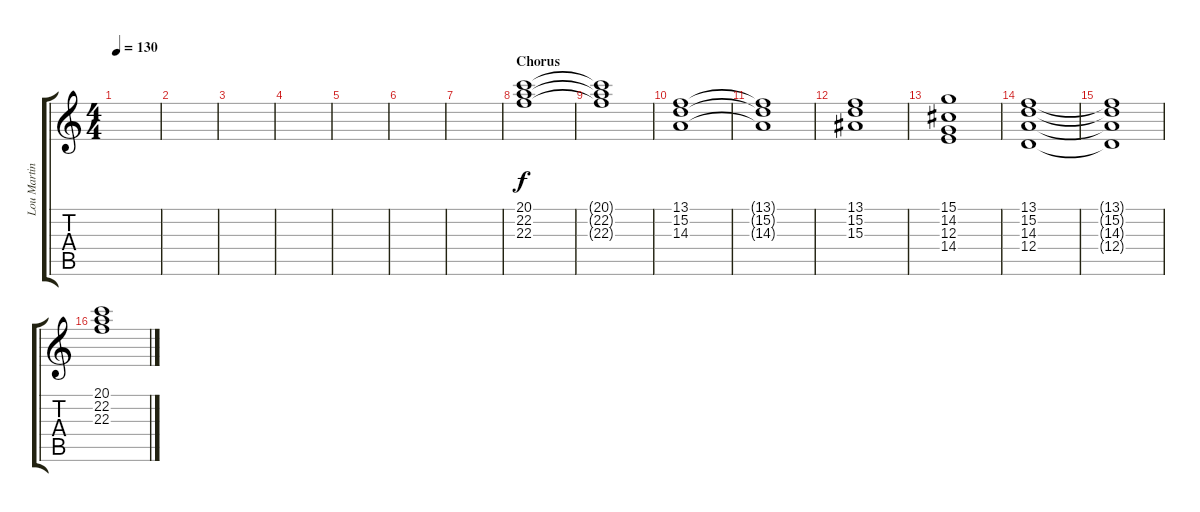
\track ("Lou Martin Keyboard" "Lou Martin") {instrument rockorgan}
\staff {score tabs}
\tuning (E4 B3 G3 D3 A2 E2) {hide}
\ts (4 4)
\tempo 130
\clef g2
\ks c
|
|
|
|
|
|
|
\section ("" "Chorus")
(20.1 22.2 22.3).1 |
(20.1{t} 22.2{t} 22.3{t}).1 |
(13.1 15.2 14.3).1 |
(13.1{t} 15.2{t} 14.3{t}).1 |
(13.1 15.2 15.3).1 |
(15.1 14.2 12.3 14.4).1 |
(13.1 15.2 14.3 12.4).1 |
(13.1{t} 15.2{t} 14.3{t} 12.4{t}).1 |
(20.1 22.2 22.3).1
